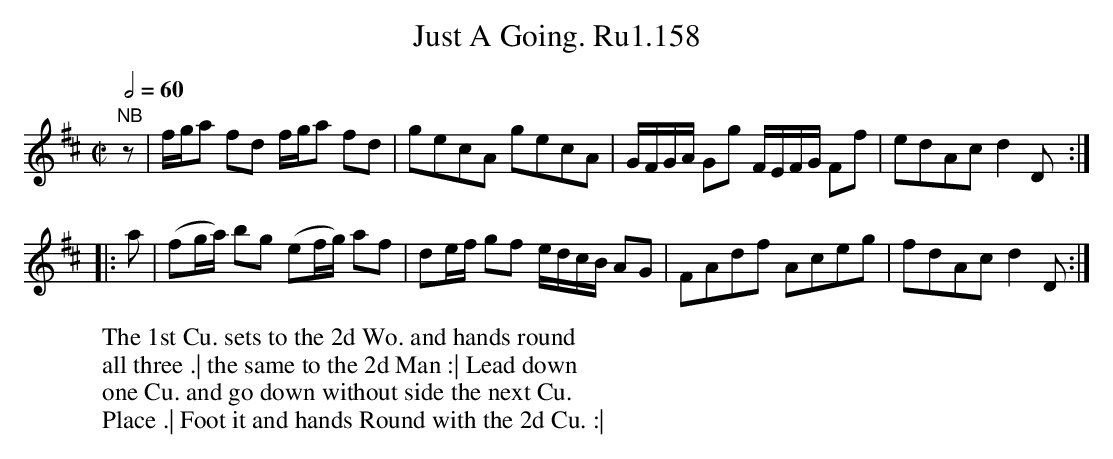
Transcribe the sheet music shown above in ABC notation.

X:1
T:Just A Going. Ru1.158
M:C|
L:1/8
W:The 1st Cu. sets to the 2d Wo. and hands round
W:all three .| the same to the 2d Man :| Lead down
W:one Cu. and go down without side the next Cu.
W:Place .| Foot it and hands Round with the 2d Cu. :|
Q:2/4=60
K:D
"NB"z | f/g/a fd f/g/a fd | gecA gecA | G/F/G/A/ Gg F/E/F/G/ Ff | edAc d2D :|
|: a | (fg/a/) bg (ef/g/) af | de/f/ gf e/d/c/B/ AG | FAdf Aceg | fdAc d2D :|
